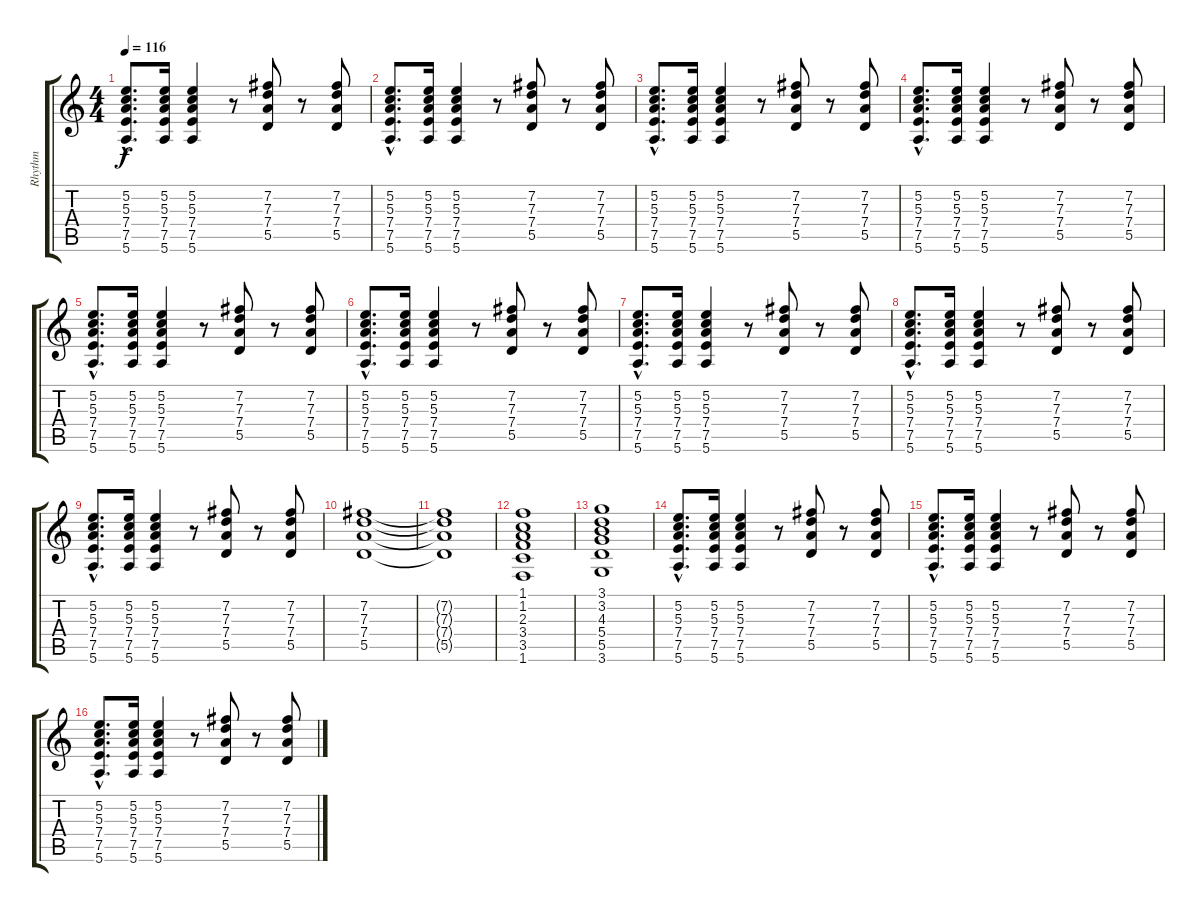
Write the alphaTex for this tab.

\track ("Rhythm" "Rhythm") {instrument overdrivenguitar}
\staff {score tabs}
\tuning (E4 B3 G3 D3 A2 E2) {hide}
\ts (4 4)
\tempo 116
\clef g2
\ks c
(5.2{hac} 5.3{hac} 7.4{hac} 7.5{hac} 5.6{hac}).8{d dy f} (5.2 5.3 7.4 7.5 5.6).16 (5.2 5.3 7.4 7.5 5.6).4 r.8 (7.2 7.3 7.4 5.5).8 r.8 (7.2 7.3 7.4 5.5).8 |
(5.2{hac} 5.3{hac} 7.4{hac} 7.5{hac} 5.6{hac}).8{d} (5.2 5.3 7.4 7.5 5.6).16 (5.2 5.3 7.4 7.5 5.6).4 r.8 (7.2 7.3 7.4 5.5).8 r.8 (7.2 7.3 7.4 5.5).8 |
(5.2{hac} 5.3{hac} 7.4{hac} 7.5{hac} 5.6{hac}).8{d} (5.2 5.3 7.4 7.5 5.6).16 (5.2 5.3 7.4 7.5 5.6).4 r.8 (7.2 7.3 7.4 5.5).8 r.8 (7.2 7.3 7.4 5.5).8 |
(5.2{hac} 5.3{hac} 7.4{hac} 7.5{hac} 5.6{hac}).8{d} (5.2 5.3 7.4 7.5 5.6).16 (5.2 5.3 7.4 7.5 5.6).4 r.8 (7.2 7.3 7.4 5.5).8 r.8 (7.2 7.3 7.4 5.5).8 |
(5.2{hac} 5.3{hac} 7.4{hac} 7.5{hac} 5.6{hac}).8{d} (5.2 5.3 7.4 7.5 5.6).16 (5.2 5.3 7.4 7.5 5.6).4 r.8 (7.2 7.3 7.4 5.5).8 r.8 (7.2 7.3 7.4 5.5).8 |
(5.2{hac} 5.3{hac} 7.4{hac} 7.5{hac} 5.6{hac}).8{d} (5.2 5.3 7.4 7.5 5.6).16 (5.2 5.3 7.4 7.5 5.6).4 r.8 (7.2 7.3 7.4 5.5).8 r.8 (7.2 7.3 7.4 5.5).8 |
(5.2{hac} 5.3{hac} 7.4{hac} 7.5{hac} 5.6{hac}).8{d} (5.2 5.3 7.4 7.5 5.6).16 (5.2 5.3 7.4 7.5 5.6).4 r.8 (7.2 7.3 7.4 5.5).8 r.8 (7.2 7.3 7.4 5.5).8 |
(5.2{hac} 5.3{hac} 7.4{hac} 7.5{hac} 5.6{hac}).8{d} (5.2 5.3 7.4 7.5 5.6).16 (5.2 5.3 7.4 7.5 5.6).4 r.8 (7.2 7.3 7.4 5.5).8 r.8 (7.2 7.3 7.4 5.5).8 |
(5.2{hac} 5.3{hac} 7.4{hac} 7.5{hac} 5.6{hac}).8{d} (5.2 5.3 7.4 7.5 5.6).16 (5.2 5.3 7.4 7.5 5.6).4 r.8 (7.2 7.3 7.4 5.5).8 r.8 (7.2 7.3 7.4 5.5).8 |
(7.2 7.3 7.4 5.5).1 |
(7.2{t} 7.3{t} 7.4{t} 5.5{t}).1 |
(1.1 1.2 2.3 3.4 3.5 1.6).1 |
(3.1 3.2 4.3 5.4 5.5 3.6).1 |
(5.2{hac} 5.3{hac} 7.4{hac} 7.5{hac} 5.6{hac}).8{d} (5.2 5.3 7.4 7.5 5.6).16 (5.2 5.3 7.4 7.5 5.6).4 r.8 (7.2 7.3 7.4 5.5).8 r.8 (7.2 7.3 7.4 5.5).8 |
(5.2{hac} 5.3{hac} 7.4{hac} 7.5{hac} 5.6{hac}).8{d} (5.2 5.3 7.4 7.5 5.6).16 (5.2 5.3 7.4 7.5 5.6).4 r.8 (7.2 7.3 7.4 5.5).8 r.8 (7.2 7.3 7.4 5.5).8 |
(5.2{hac} 5.3{hac} 7.4{hac} 7.5{hac} 5.6{hac}).8{d} (5.2 5.3 7.4 7.5 5.6).16 (5.2 5.3 7.4 7.5 5.6).4 r.8 (7.2 7.3 7.4 5.5).8 r.8 (7.2 7.3 7.4 5.5).8
